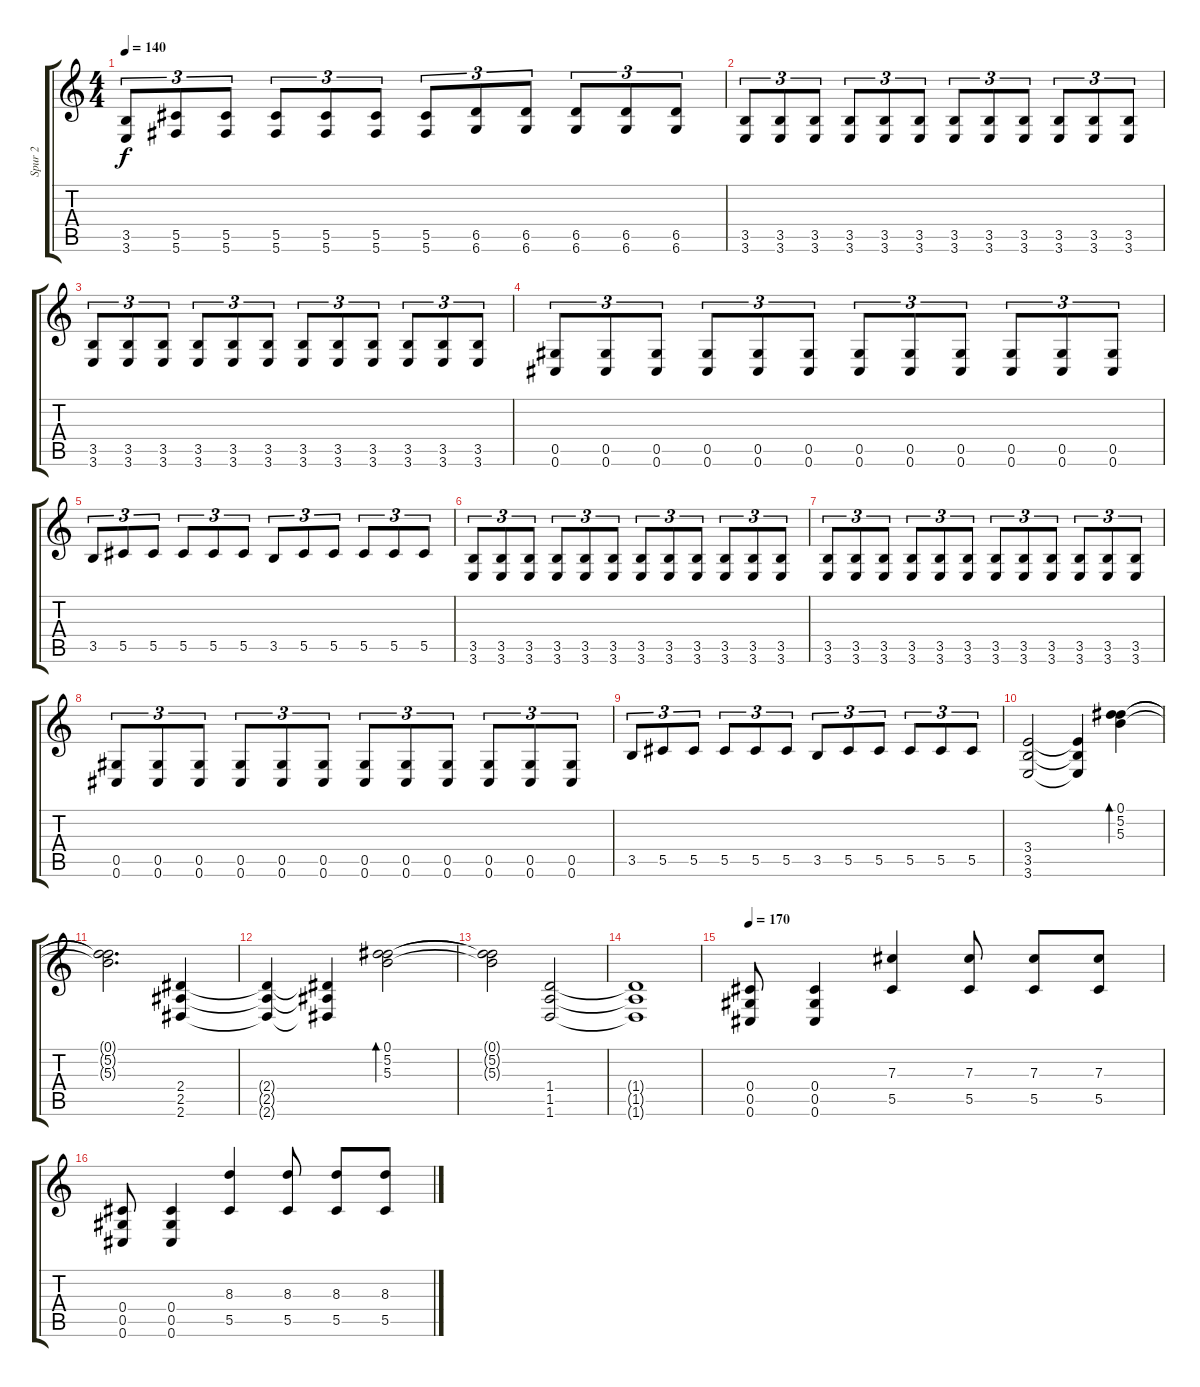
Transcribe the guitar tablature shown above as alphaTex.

\track ("Spur 2" "Spur 2") {instrument distortionguitar}
\staff {score tabs}
\tuning (Eb4 Bb3 Gb3 Db3 Ab2 Db2) {hide}
\ts (4 4)
\tempo 140
\clef g2
\ks c
(3.5 3.6).8{tu (3 2) dy f} (5.5 5.6).8{tu (3 2)} (5.5 5.6).8{tu (3 2)} (5.5 5.6).8{tu (3 2)} (5.5 5.6).8{tu (3 2)} (5.5 5.6).8{tu (3 2)} (5.5 5.6).8{tu (3 2)} (6.5 6.6).8{tu (3 2)} (6.5 6.6).8{tu (3 2)} (6.5 6.6).8{tu (3 2)} (6.5 6.6).8{tu (3 2)} (6.5 6.6).8{tu (3 2)} |
(3.5 3.6).8{tu (3 2)} (3.5 3.6).8{tu (3 2)} (3.5 3.6).8{tu (3 2)} (3.5 3.6).8{tu (3 2)} (3.5 3.6).8{tu (3 2)} (3.5 3.6).8{tu (3 2)} (3.5 3.6).8{tu (3 2)} (3.5 3.6).8{tu (3 2)} (3.5 3.6).8{tu (3 2)} (3.5 3.6).8{tu (3 2)} (3.5 3.6).8{tu (3 2)} (3.5 3.6).8{tu (3 2)} |
(3.5 3.6).8{tu (3 2)} (3.5 3.6).8{tu (3 2)} (3.5 3.6).8{tu (3 2)} (3.5 3.6).8{tu (3 2)} (3.5 3.6).8{tu (3 2)} (3.5 3.6).8{tu (3 2)} (3.5 3.6).8{tu (3 2)} (3.5 3.6).8{tu (3 2)} (3.5 3.6).8{tu (3 2)} (3.5 3.6).8{tu (3 2)} (3.5 3.6).8{tu (3 2)} (3.5 3.6).8{tu (3 2)} |
(0.5 0.6).8{tu (3 2)} (0.5 0.6).8{tu (3 2)} (0.5 0.6).8{tu (3 2)} (0.5 0.6).8{tu (3 2)} (0.5 0.6).8{tu (3 2)} (0.5 0.6).8{tu (3 2)} (0.5 0.6).8{tu (3 2)} (0.5 0.6).8{tu (3 2)} (0.5 0.6).8{tu (3 2)} (0.5 0.6).8{tu (3 2)} (0.5 0.6).8{tu (3 2)} (0.5 0.6).8{tu (3 2)} |
3.5.8{tu (3 2)} 5.5.8{tu (3 2)} 5.5.8{tu (3 2)} 5.5.8{tu (3 2)} 5.5.8{tu (3 2)} 5.5.8{tu (3 2)} 3.5.8{tu (3 2)} 5.5.8{tu (3 2)} 5.5.8{tu (3 2)} 5.5.8{tu (3 2)} 5.5.8{tu (3 2)} 5.5.8{tu (3 2)} |
(3.5 3.6).8{tu (3 2)} (3.5 3.6).8{tu (3 2)} (3.5 3.6).8{tu (3 2)} (3.5 3.6).8{tu (3 2)} (3.5 3.6).8{tu (3 2)} (3.5 3.6).8{tu (3 2)} (3.5 3.6).8{tu (3 2)} (3.5 3.6).8{tu (3 2)} (3.5 3.6).8{tu (3 2)} (3.5 3.6).8{tu (3 2)} (3.5 3.6).8{tu (3 2)} (3.5 3.6).8{tu (3 2)} |
(3.5 3.6).8{tu (3 2)} (3.5 3.6).8{tu (3 2)} (3.5 3.6).8{tu (3 2)} (3.5 3.6).8{tu (3 2)} (3.5 3.6).8{tu (3 2)} (3.5 3.6).8{tu (3 2)} (3.5 3.6).8{tu (3 2)} (3.5 3.6).8{tu (3 2)} (3.5 3.6).8{tu (3 2)} (3.5 3.6).8{tu (3 2)} (3.5 3.6).8{tu (3 2)} (3.5 3.6).8{tu (3 2)} |
(0.5 0.6).8{tu (3 2)} (0.5 0.6).8{tu (3 2)} (0.5 0.6).8{tu (3 2)} (0.5 0.6).8{tu (3 2)} (0.5 0.6).8{tu (3 2)} (0.5 0.6).8{tu (3 2)} (0.5 0.6).8{tu (3 2)} (0.5 0.6).8{tu (3 2)} (0.5 0.6).8{tu (3 2)} (0.5 0.6).8{tu (3 2)} (0.5 0.6).8{tu (3 2)} (0.5 0.6).8{tu (3 2)} |
3.5.8{tu (3 2)} 5.5.8{tu (3 2)} 5.5.8{tu (3 2)} 5.5.8{tu (3 2)} 5.5.8{tu (3 2)} 5.5.8{tu (3 2)} 3.5.8{tu (3 2)} 5.5.8{tu (3 2)} 5.5.8{tu (3 2)} 5.5.8{tu (3 2)} 5.5.8{tu (3 2)} 5.5.8{tu (3 2)} |
(3.4 3.5 3.6).2{volume 10} (3.4{t} 3.5{t} 3.6{t}).4 (0.1 5.2 5.3).4{bd 480} |
(0.1{t} 5.2{t} 5.3{t}).2{d} (2.4 2.5 2.6).4 |
(2.4{t} 2.5{t} 2.6{t}).4 (2.4{t} 2.5{t} 2.6{t}).4 (0.1 5.2 5.3).2{bd 480} |
(0.1{t} 5.2{t} 5.3{t}).2 (1.4 1.5 1.6).2 |
(1.4{t} 1.5{t} 1.6{t}).1 |
\tempo 170
(0.4 0.5 0.6).8{volume 16 instrument distortionguitar} (0.4 0.5 0.6).4 (7.3 5.5).4 (7.3 5.5).8 (7.3 5.5).8 (7.3 5.5).8 |
(0.4 0.5 0.6).8 (0.4 0.5 0.6).4 (8.3 5.5).4 (8.3 5.5).8 (8.3 5.5).8 (8.3 5.5).8
